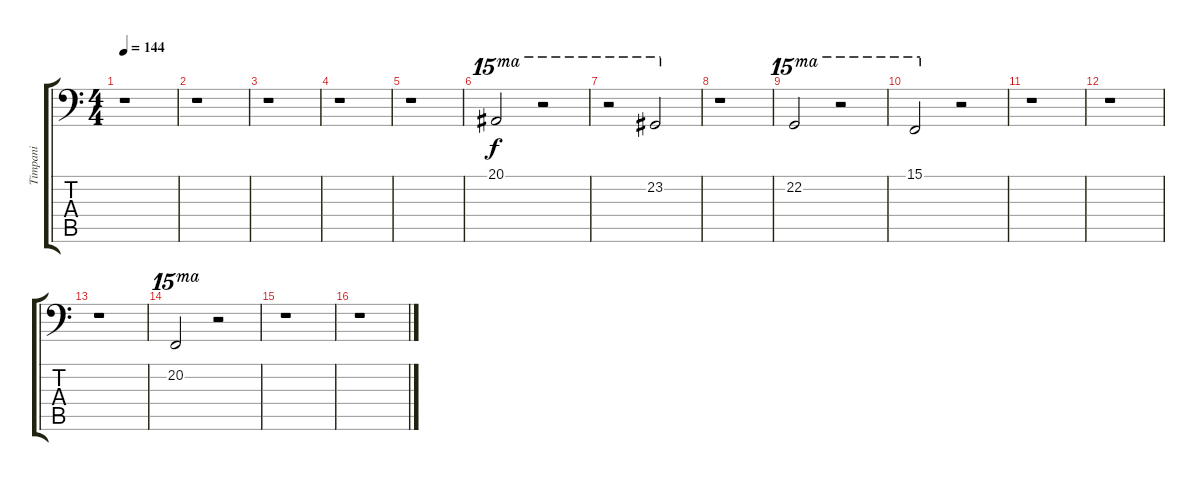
\track ("Timpani" "Timpani") {instrument timpani}
\staff {score tabs}
\tuning (D3 A2 F2 C2 G1 D1) {hide}
\ts (4 4)
\tempo 144
\clef f4
\ks c
r.1{dy ff} |
r.1 |
r.1 |
r.1 |
r.1 |
20.1.2{ot 15ma dy f instrument tubularbells} r.2{ot 15ma} |
r.2{ot 15ma} 23.2.2{ot 15ma} |
r.1 |
22.2.2{ot 15ma} r.2{ot 15ma} |
15.1.2{ot 15ma} r.2 |
r.1 |
r.1 |
r.1 |
20.2.2{ot 15ma} r.2 |
r.1 |
r.1
